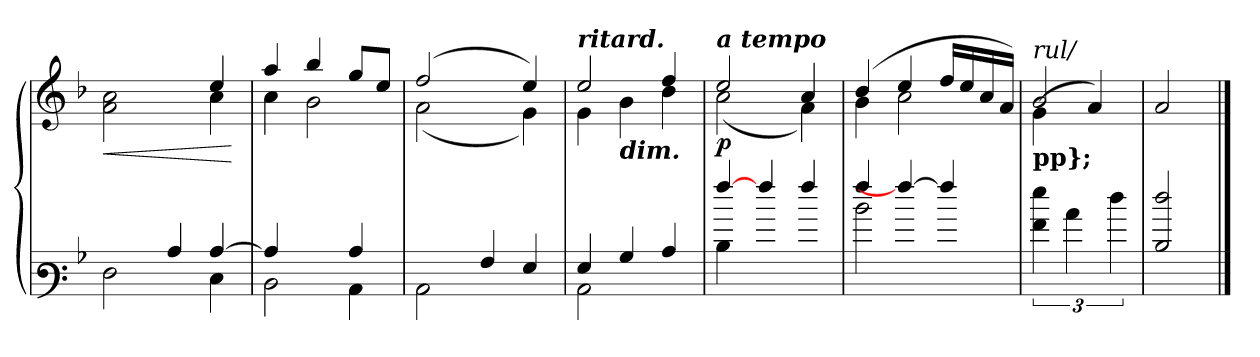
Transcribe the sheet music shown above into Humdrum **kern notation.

**kern	**kern	**dynam
*part1	*part1	*part1
*staff2	*staff1	*staff1/2
*clefF3	*clefG3	*
*k[b-]	*k[b-]	*
=1	=1	=1
*^	*	*
!	!	!	!LO:HP:b
*	*	*^	*
2F\	2.ryy	2f\ 2a\	2.ryy	<
4c/	.	4ryy	.	.
[>4c/	4E\	4cc/	4a\	.
*v	*v	*	*	*
*	*v	*v	*
.	.	[
=2	=2	=2
*^	*^	*
4c/]	2D\	4ff/	4a\	.
4ryy	.	4gg/	2g\	.
4c/	4C\	8ee/L	.	.
.	.	(>8cc/J	.	.
*v	*v	*	*	*
=3	=3	=3	=3
2C\	(>2dd/	(<2f\	.
4A/	4ryy	4ryy	.
4G/	4cc/)	4e\)	.
=4	=4	=4	=4
*^	*	*	*
!	!	!LO:TX:a:Bi:t=ritard.	!	!
4G/	2C\	2cc/	4e\	.
!	!	!	!LO:TX:b:Bi:t=dim.	!
4B-/	.	.	4g\	.
4c/	4ryy	4dd/	4b-\	.
!!LO:LB:g=z	!!
=5	=5	=5	=5	=5
!	!	!LO:TX:a:Bi:t=a tempo	!	!
!	!	!	!	!LO:DY:b
[>4aa/	4d\	2cc/	(<2a\	p
2ryy	4aa/	.	.	.
.	4aa/	4a/	4f\)	.
=6	=6	=6	=6	=6
4aa/	2dd\	(>4b-/	4g\	.
4aa/_>	.	4cc/	2a\	.
4aa/]	4ryy	16dd/LL	.	.
.	.	16cc/	.	.
.	.	16a/	.	.
.	.	16f/JJ)	.	.
*v	*v	*	*	*
=7	=7	=7	=7
!	!LO:TX:a:i:t=rul/	!	!
!	!LO:TX:b:B:t=pp};	!	!
6a\ 6gg\	2g/	(<4e\	.
6cc\	.	.	.
.	.	4f/)	.
6ff\	.	.	.
*	*v	*v	*
=8	=8	=8
2d/ 2ff/	2f/	.
==	==	==
*-	*-	*-
